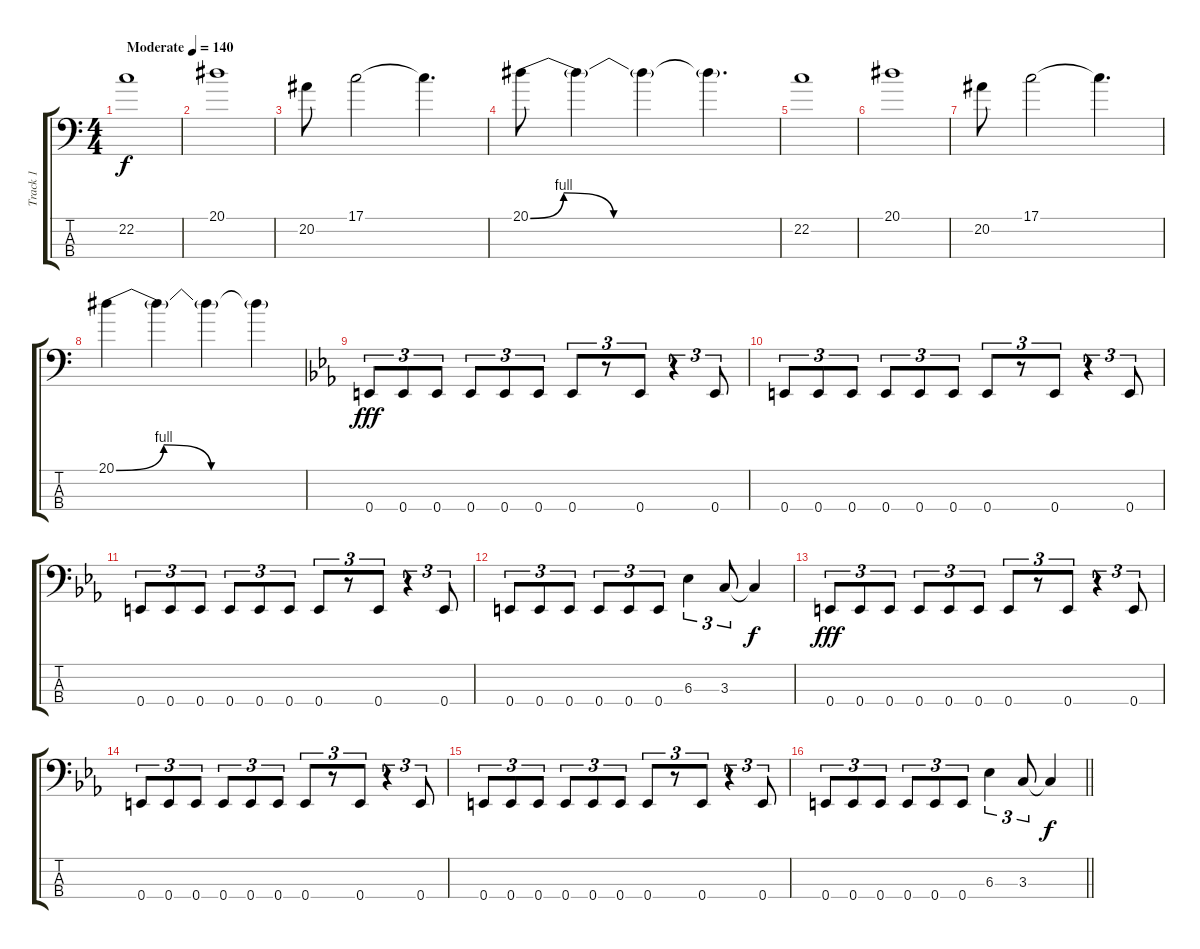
\track ("Track 1" "Track 1") {instrument electricbassfinger}
\staff {score tabs}
\tuning (G2 D2 A1 E1) {hide}
\ts (4 4)
\tempo (140 "Moderate")
\clef f4
\ks c
22.2.1{dy f instrument electricbassfinger} |
20.1.1 |
20.2.8 17.1.2 17.1{t}.4{d} |
20.1{be (custom 0 0 8 4 20 0 60 0)}.8 20.1{t}.4 20.1{t}.4 20.1{t}.4{d} |
22.2.1 |
20.1.1 |
20.2.8 17.1.2 17.1{t}.4{d} |
20.1{be (custom 0 0 15 4 30 0 60 0)}.4 20.1{t}.4 20.1{t}.4 20.1{t}.4 |
\ks eb
0.4.8{tu (3 2) dy fff} 0.4.8{tu (3 2)} 0.4.8{tu (3 2)} 0.4.8{tu (3 2)} 0.4.8{tu (3 2)} 0.4.8{tu (3 2)} 0.4.8{tu (3 2)} r.8{tu (3 2)} 0.4.8{tu (3 2)} r.4{tu (3 2)} 0.4.8{tu (3 2)} |
0.4.8{tu (3 2)} 0.4.8{tu (3 2)} 0.4.8{tu (3 2)} 0.4.8{tu (3 2)} 0.4.8{tu (3 2)} 0.4.8{tu (3 2)} 0.4.8{tu (3 2)} r.8{tu (3 2)} 0.4.8{tu (3 2)} r.4{tu (3 2)} 0.4.8{tu (3 2)} |
0.4.8{tu (3 2)} 0.4.8{tu (3 2)} 0.4.8{tu (3 2)} 0.4.8{tu (3 2)} 0.4.8{tu (3 2)} 0.4.8{tu (3 2)} 0.4.8{tu (3 2)} r.8{tu (3 2)} 0.4.8{tu (3 2)} r.4{tu (3 2)} 0.4.8{tu (3 2)} |
0.4.8{tu (3 2)} 0.4.8{tu (3 2)} 0.4.8{tu (3 2)} 0.4.8{tu (3 2)} 0.4.8{tu (3 2)} 0.4.8{tu (3 2)} 6.3.4{tu (3 2)} 3.3.8{tu (3 2)} 3.3{t}.4{dy f} |
0.4.8{tu (3 2) dy fff} 0.4.8{tu (3 2)} 0.4.8{tu (3 2)} 0.4.8{tu (3 2)} 0.4.8{tu (3 2)} 0.4.8{tu (3 2)} 0.4.8{tu (3 2)} r.8{tu (3 2)} 0.4.8{tu (3 2)} r.4{tu (3 2)} 0.4.8{tu (3 2)} |
0.4.8{tu (3 2)} 0.4.8{tu (3 2)} 0.4.8{tu (3 2)} 0.4.8{tu (3 2)} 0.4.8{tu (3 2)} 0.4.8{tu (3 2)} 0.4.8{tu (3 2)} r.8{tu (3 2)} 0.4.8{tu (3 2)} r.4{tu (3 2)} 0.4.8{tu (3 2)} |
0.4.8{tu (3 2)} 0.4.8{tu (3 2)} 0.4.8{tu (3 2)} 0.4.8{tu (3 2)} 0.4.8{tu (3 2)} 0.4.8{tu (3 2)} 0.4.8{tu (3 2)} r.8{tu (3 2)} 0.4.8{tu (3 2)} r.4{tu (3 2)} 0.4.8{tu (3 2)} |
\barLineRight lightlight
0.4.8{tu (3 2)} 0.4.8{tu (3 2)} 0.4.8{tu (3 2)} 0.4.8{tu (3 2)} 0.4.8{tu (3 2)} 0.4.8{tu (3 2)} 6.3.4{tu (3 2)} 3.3.8{tu (3 2)} 3.3{t}.4{dy f}
